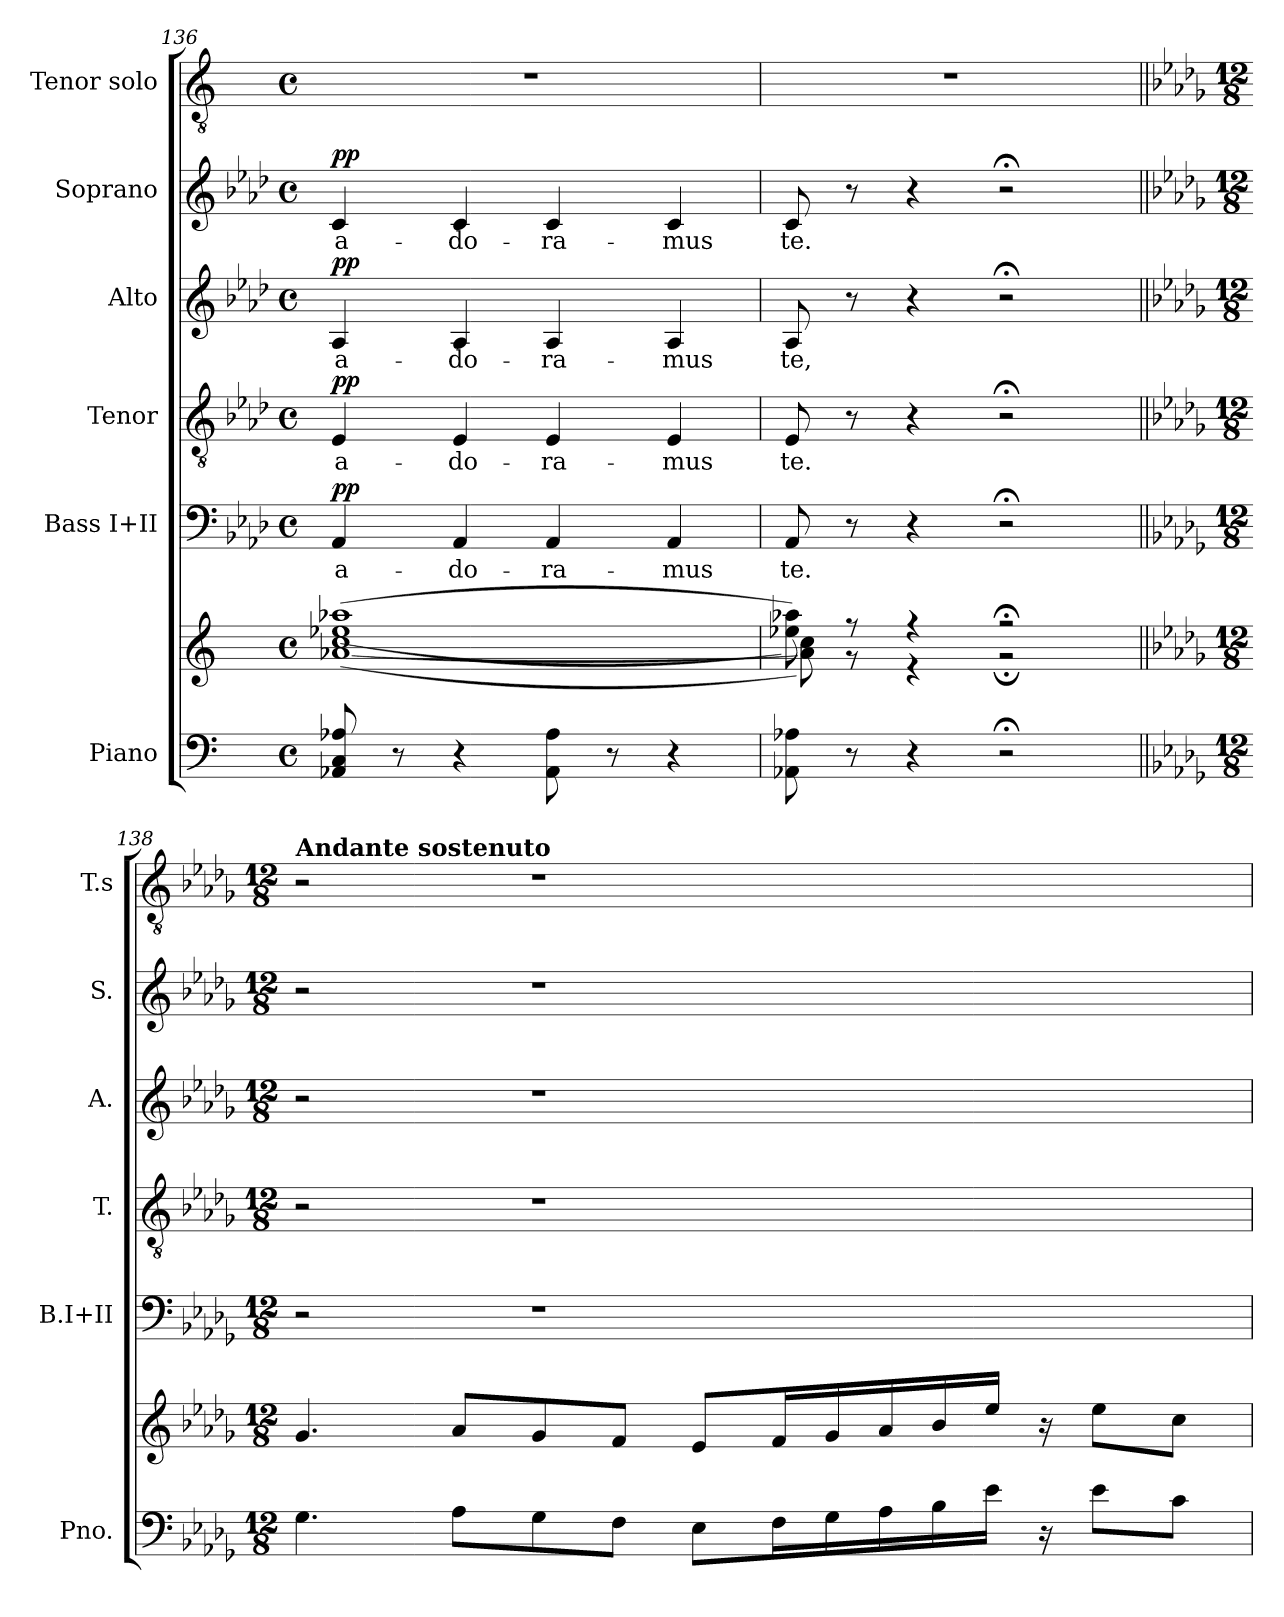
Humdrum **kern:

**kern	**kern	**kern	**text	**dynam	**kern	**text	**dynam	**kern	**text	**dynam	**kern	**text	**dynam	**kern
*part6	*part6	*part5	*part5	*part5	*part4	*part4	*part4	*part3	*part3	*part3	*part2	*part2	*part2	*part1
*staff7	*staff6	*staff5	*staff5	*staff5	*staff4	*staff4	*staff4	*staff3	*staff3	*staff3	*staff2	*staff2	*staff2	*staff1
*I"Piano	*	*I"Bass I+II	*	*	*I"Tenor	*	*	*I"Alto	*	*	*I"Soprano	*	*	*I"Tenor solo
*I'Pno.	*	*I'B.I+II	*	*	*I'T.	*	*	*I'A.	*	*	*I'S.	*	*	*I'T.s
!!LO:PB:g=z
*clefF4	*clefG2	*clefF4	*	*	*clefGv2	*	*	*clefG2	*	*	*clefG2	*	*	*clefGv2
*k[]	*k[]	*k[b-e-a-d-]	*	*	*k[b-e-a-d-]	*	*	*k[b-e-a-d-]	*	*	*k[b-e-a-d-]	*	*	*k[]
*M4/4	*M4/4	*M4/4	*	*	*M4/4	*	*	*M4/4	*	*	*M4/4	*	*	*M4/4
*met(c)	*met(c)	*met(c)	*	*	*met(c)	*	*	*met(c)	*	*	*met(c)	*	*	*met(c)
=136	=136	=136	=136	=136	=136	=136	=136	=136	=136	=136	=136	=136	=136	=136
*	*^	*	*	*	*	*	*	*	*	*	*	*	*	*
!	!	!	!	!	!LO:DY:a	!	!	!LO:DY:a	!	!	!LO:DY:a	!	!	!LO:DY:a	!
8AA-X/ 8C/ 8A-X/	((1ee-X 1aa-X	([1a-X 1cc	4AA-/	a-	pp	4E-/	a-	pp	4A-/	a-	pp	4c/	a-	pp	1r
8r	.	.	.	.	.	.	.	.	.	.	.	.	.	.	.
4r	.	.	4AA-/	-do-	.	4E-/	-do-	.	4A-/	-do-	.	4c/	-do-	.	.
8AA-\ 8A-\	.	.	4AA-/	-ra-	.	4E-/	-ra-	.	4A-/	-ra-	.	4c/	-ra-	.	.
8r	.	.	.	.	.	.	.	.	.	.	.	.	.	.	.
4r	.	.	4AA-/	-mus	.	4E-/	-mus	.	4A-/	-mus	.	4c/	-mus	.	.
=137	=137	=137	=137	=137	=137	=137	=137	=137	=137	=137	=137	=137	=137	=137	=137
8AA-X\ 8A-X\	8ee-X\ 8aa-X\))	8a-\] 8cc\)	8AA-/	te.	.	8E-/	te.	.	8A-/	te,	.	8c/	te.	.	1r
8r	8r	8r	8r	.	.	8r	.	.	8r	.	.	8r	.	.	.
4r	4r	4r	4r	.	.	4r	.	.	4r	.	.	4r	.	.	.
2r;<	2r;<	2r;<	2r;<	.	.	2r;<	.	.	2r;<	.	.	2r;<	.	.	.
*	*v	*v	*	*	*	*	*	*	*	*	*	*	*	*	*
!!LO:LB:g=z
=138||	=138||	=138||	=138||	=138||	=138||	=138||	=138||	=138||	=138||	=138||	=138||	=138||	=138||	=138||
*k[b-e-a-d-g-]	*k[b-e-a-d-g-]	*k[b-e-a-d-g-]	*	*	*k[b-e-a-d-g-]	*	*	*k[b-e-a-d-g-]	*	*	*k[b-e-a-d-g-]	*	*	*k[b-e-a-d-g-]
*M12/8	*M12/8	*M12/8	*	*	*M12/8	*	*	*M12/8	*	*	*M12/8	*	*	*M12/8
*	*^	*	*	*	*	*	*	*	*	*	*	*	*	*
!	!	!	!	!	!	!	!	!	!	!	!	!	!	!	!LO:TX:a:B:t=Andante sostenuto
*	*v	*v	*	*	*	*	*	*	*	*	*	*	*	*	*
4.G-\	4.g-/	2r	.	.	2r	.	.	2r	.	.	2r	.	.	2r
8A-\L	8a-/L	.	.	.	.	.	.	.	.	.	.	.	.	.
8G-\	8g-/	1r	.	.	1r	.	.	1r	.	.	1r	.	.	1r
8F\J	8f/J	.	.	.	.	.	.	.	.	.	.	.	.	.
8E-\L	8e-/L	.	.	.	.	.	.	.	.	.	.	.	.	.
16F\L	16f/L	.	.	.	.	.	.	.	.	.	.	.	.	.
16G-\	16g-/	.	.	.	.	.	.	.	.	.	.	.	.	.
16A-\	16a-/	.	.	.	.	.	.	.	.	.	.	.	.	.
16B-\	16b-/	.	.	.	.	.	.	.	.	.	.	.	.	.
16e-\JJ	16ee-/JJ	.	.	.	.	.	.	.	.	.	.	.	.	.
16r	16r	.	.	.	.	.	.	.	.	.	.	.	.	.
8e-\L	8ee-\L	.	.	.	.	.	.	.	.	.	.	.	.	.
8c\J	8cc\J	.	.	.	.	.	.	.	.	.	.	.	.	.
=	=	=	=	=	=	=	=	=	=	=	=	=	=	=
*-	*-	*-	*-	*-	*-	*-	*-	*-	*-	*-	*-	*-	*-	*-
